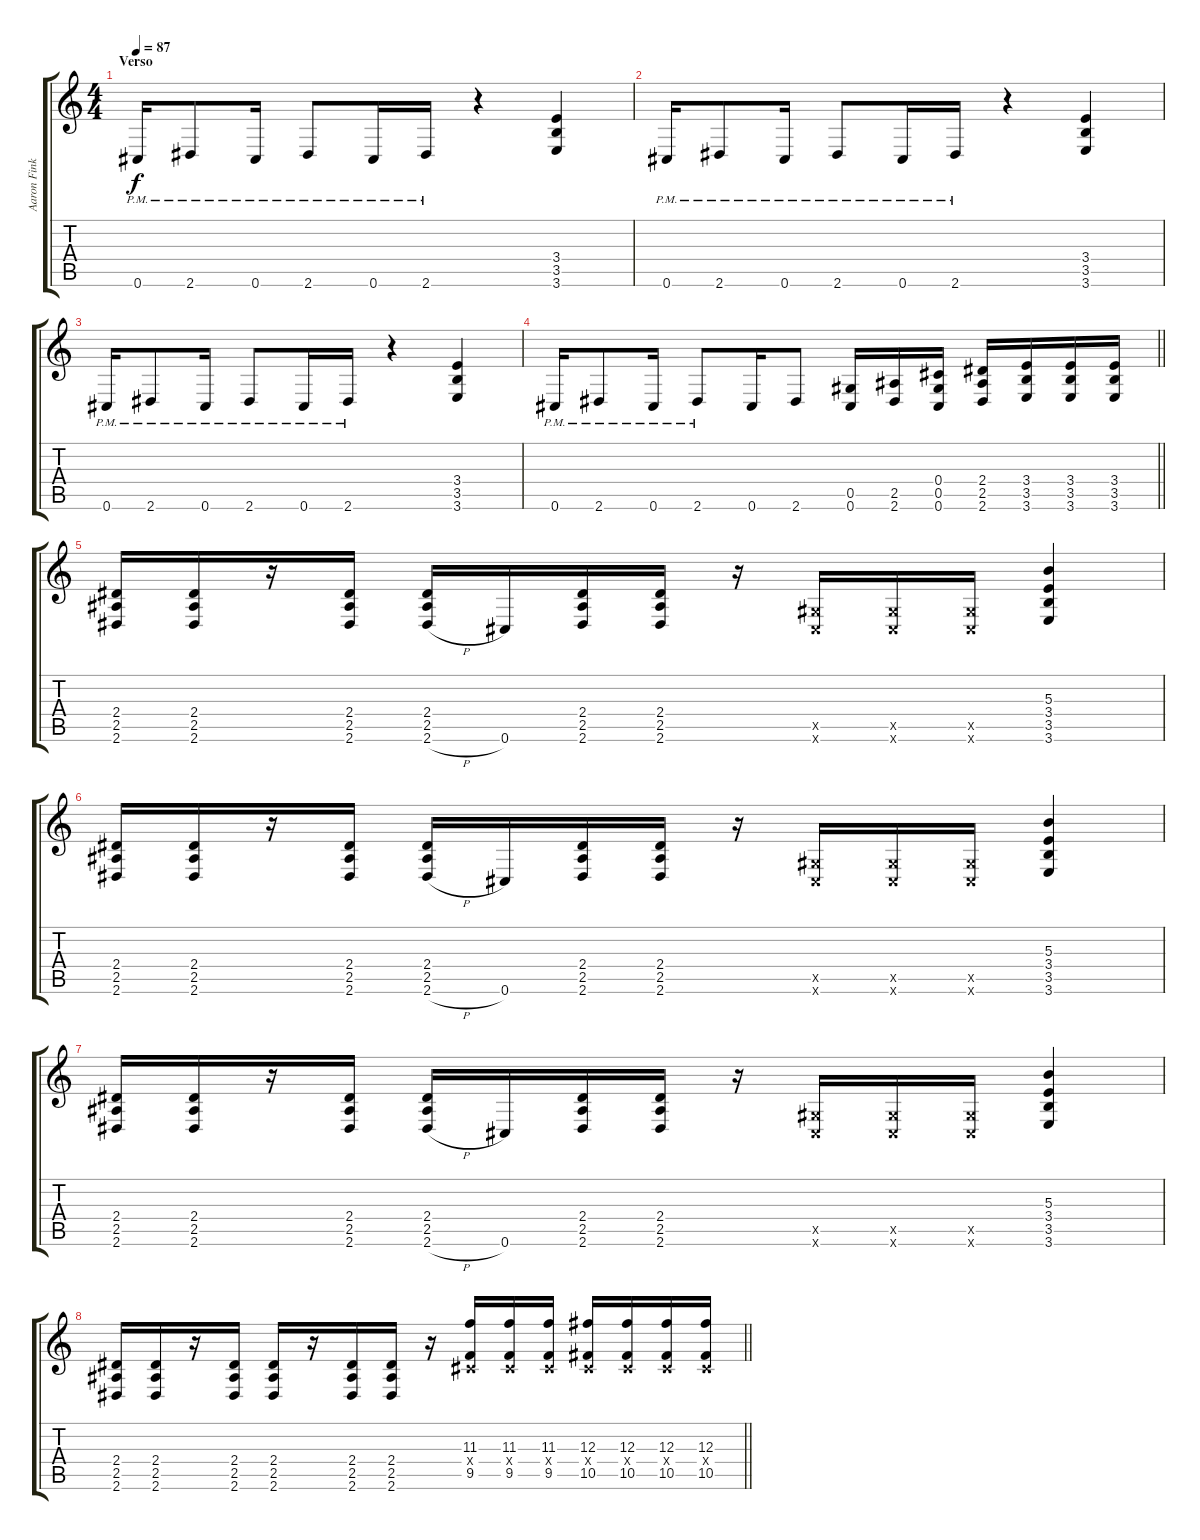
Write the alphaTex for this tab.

\track ("Aaron Fink" "Aaron Fink") {instrument distortionguitar}
\staff {score tabs}
\tuning (Eb4 Bb3 Gb3 Db3 Ab2 Db2) {hide}
\ts (4 4)
\section ("" "Verso")
\tempo 87
\clef g2
\ks c
0.6{pm}.16{dy f} 2.6{pm}.8 0.6{pm}.16 2.6{pm}.8 0.6{pm}.16 2.6{pm}.16 r.4 (3.4 3.5 3.6).4 |
0.6{pm}.16 2.6{pm}.8 0.6{pm}.16 2.6{pm}.8 0.6{pm}.16 2.6{pm}.16 r.4 (3.4 3.5 3.6).4 |
0.6{pm}.16 2.6{pm}.8 0.6{pm}.16 2.6{pm}.8 0.6{pm}.16 2.6{pm}.16 r.4 (3.4 3.5 3.6).4 |
\barLineRight lightlight
0.6{pm}.16 2.6{pm}.8 0.6{pm}.16 2.6{pm}.8 0.6.16 2.6.8 (0.5 0.6).16 (2.5 2.6).16 (0.4 0.5 0.6).16 (2.4 2.5 2.6).16 (3.4 3.5 3.6).16 (3.4 3.5 3.6).16 (3.4 3.5 3.6).16 |
(2.4 2.5 2.6).16 (2.4 2.5 2.6).16 r.16 (2.4 2.5 2.6).16 (2.4 2.5 2.6{h}).16 0.6.16 (2.4 2.5 2.6).16 (2.4 2.5 2.6).16 r.16 (0.5{x} 0.6{x}).16 (0.5{x} 0.6{x}).16 (0.5{x} 0.6{x}).16 (5.3 3.4 3.5 3.6).4 |
(2.4 2.5 2.6).16 (2.4 2.5 2.6).16 r.16 (2.4 2.5 2.6).16 (2.4 2.5 2.6{h}).16 0.6.16 (2.4 2.5 2.6).16 (2.4 2.5 2.6).16 r.16 (0.5{x} 0.6{x}).16 (0.5{x} 0.6{x}).16 (0.5{x} 0.6{x}).16 (5.3 3.4 3.5 3.6).4 |
(2.4 2.5 2.6).16 (2.4 2.5 2.6).16 r.16 (2.4 2.5 2.6).16 (2.4 2.5 2.6{h}).16 0.6.16 (2.4 2.5 2.6).16 (2.4 2.5 2.6).16 r.16 (0.5{x} 0.6{x}).16 (0.5{x} 0.6{x}).16 (0.5{x} 0.6{x}).16 (5.3 3.4 3.5 3.6).4 |
\barLineRight lightlight
(2.4 2.5 2.6).16 (2.4 2.5 2.6).16 r.16 (2.4 2.5 2.6).16 (2.4 2.5 2.6).16 r.16 (2.4 2.5 2.6).16 (2.4 2.5 2.6).16 r.16 (11.3 0.4{x} 9.5).16 (11.3 0.4{x} 9.5).16 (11.3 0.4{x} 9.5).16 (12.3 0.4{x} 10.5).16 (12.3 0.4{x} 10.5).16 (12.3 0.4{x} 10.5).16 (12.3 0.4{x} 10.5).16
